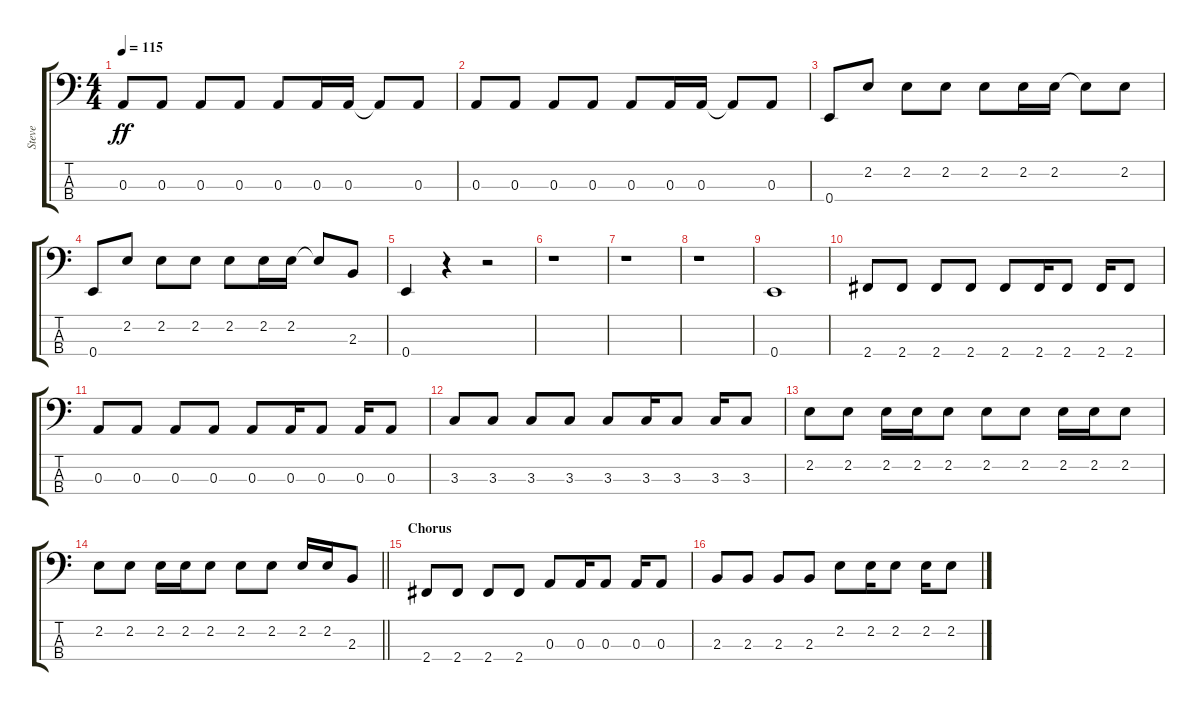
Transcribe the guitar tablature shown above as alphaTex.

\track ("Steve" "Steve") {instrument electricbasspick}
\staff {score tabs}
\tuning (G2 D2 A1 E1) {hide}
\ts (4 4)
\tempo 115
\clef f4
\ks c
0.3.8{dy ff} 0.3.8 0.3.8 0.3.8 0.3.8 0.3.16 0.3.16 0.3{t}.8 0.3.8 |
0.3.8 0.3.8 0.3.8 0.3.8 0.3.8 0.3.16 0.3.16 0.3{t}.8 0.3.8 |
0.4.8 2.2.8 2.2.8 2.2.8 2.2.8 2.2.16 2.2.16 2.2{t}.8 2.2.8 |
0.4.8 2.2.8 2.2.8 2.2.8 2.2.8 2.2.16 2.2.16 2.2{t}.8 2.3.8 |
0.4.4 r.4 r.2 |
r.1 |
r.1 |
r.1 |
0.4.1 |
2.4.8 2.4.8 2.4.8 2.4.8 2.4.8 2.4.16 2.4.8 2.4.16 2.4.8 |
0.3.8 0.3.8 0.3.8 0.3.8 0.3.8 0.3.16 0.3.8 0.3.16 0.3.8 |
3.3.8 3.3.8 3.3.8 3.3.8 3.3.8 3.3.16 3.3.8 3.3.16 3.3.8 |
2.2.8 2.2.8 2.2.16 2.2.16 2.2.8 2.2.8 2.2.8 2.2.16 2.2.16 2.2.8 |
\barLineRight lightlight
2.2.8 2.2.8 2.2.16 2.2.16 2.2.8 2.2.8 2.2.8 2.2.16 2.2.16 2.3.8 |
\section ("" "Chorus")
2.4.8 2.4.8 2.4.8 2.4.8 0.3.8 0.3.16 0.3.8 0.3.16 0.3.8 |
2.3.8 2.3.8 2.3.8 2.3.8 2.2.8 2.2.16 2.2.8 2.2.16 2.2.8
